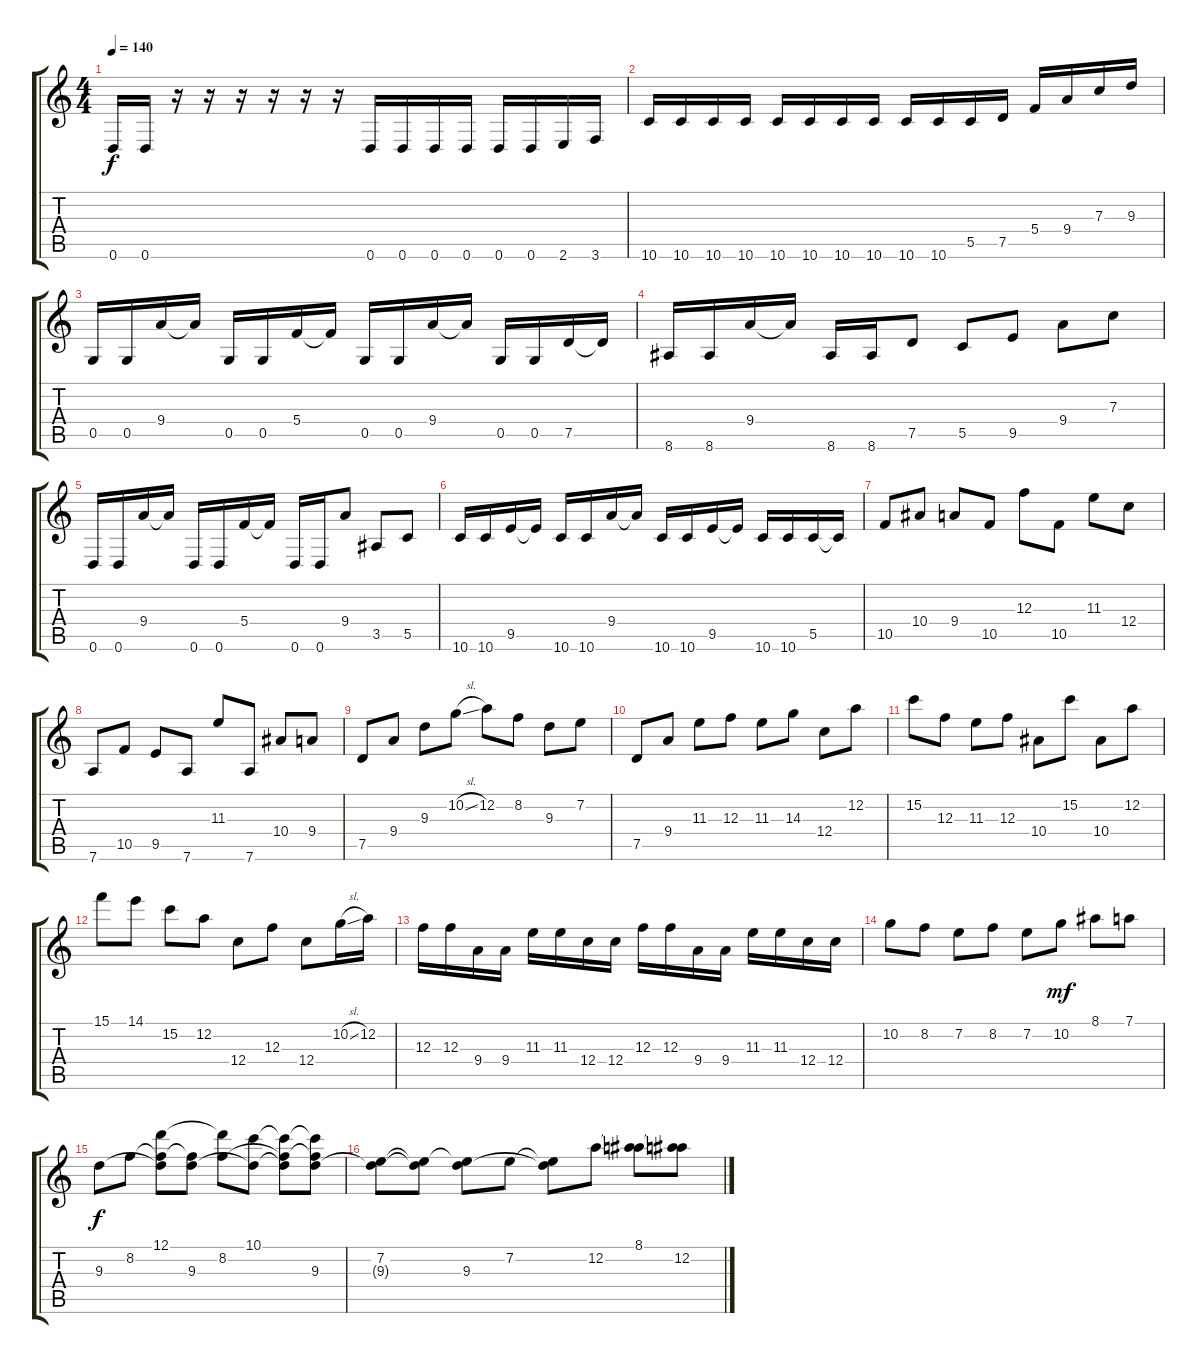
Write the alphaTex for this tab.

\track "" {instrument distortionguitar}
\staff {score tabs}
\tuning (D4 A3 F3 C3 G2 D2) {hide}
\ts (4 4)
\tempo 140
\clef g2
\ks c
0.6.16{dy f} 0.6.16 r.16 r.16 r.16 r.16 r.16 r.16 0.6.16 0.6.16 0.6.16 0.6.16 0.6.16 0.6.16 2.6.16 3.6.16 |
10.6.16 10.6.16 10.6.16 10.6.16 10.6.16 10.6.16 10.6.16 10.6.16 10.6.16 10.6.16 5.5.16 7.5.16 5.4.16 9.4.16 7.3.16 9.3.16 |
0.5.16 0.5.16 9.4.16 9.4{t}.16 0.5.16 0.5.16 5.4.16 5.4{t}.16 0.5.16 0.5.16 9.4.16 9.4{t}.16 0.5.16 0.5.16 7.5.16 7.5{t}.16 |
8.6.16 8.6.16 9.4.16 9.4{t}.16 8.6.16 8.6.16 7.5.8 5.5.8 9.5.8 9.4.8 7.3.8 |
0.6.16 0.6.16 9.4.16 9.4{t}.16 0.6.16 0.6.16 5.4.16 5.4{t}.16 0.6.16 0.6.16 9.4.8 3.5.8 5.5.8 |
10.6.16 10.6.16 9.5.16 9.5{t}.16 10.6.16 10.6.16 9.4.16 9.4{t}.16 10.6.16 10.6.16 9.5.16 9.5{t}.16 10.6.16 10.6.16 5.5.16 5.5{t}.16 |
10.5.8 10.4.8 9.4.8 10.5.8 12.3.8 10.5.8 11.3.8 12.4.8 |
7.6.8 10.5.8 9.5.8 7.6.8 11.3.8 7.6.8 10.4.8 9.4.8 |
7.5.8 9.4.8 9.3.8 10.2{sl}.8 12.2.8 8.2.8 9.3.8 7.2.8 |
7.5.8 9.4.8 11.3.8 12.3.8 11.3.8 14.3.8 12.4.8 12.2.8 |
15.2.8 12.3.8 11.3.8 12.3.8 10.4.8 15.2.8 10.4.8 12.2.8 |
15.1.8 14.1.8 15.2.8 12.2.8 12.4.8 12.3.8 12.4.8 10.2{sl}.16 12.2.16 |
12.3.16 12.3.16 9.4.16 9.4.16 11.3.16 11.3.16 12.4.16 12.4.16 12.3.16 12.3.16 9.4.16 9.4.16 11.3.16 11.3.16 12.4.16 12.4.16 |
10.2.8 8.2.8 7.2.8 8.2.8 7.2.8 10.2.8{dy mf} 8.1.8 7.1.8 |
9.3.8{dy f} 8.2.8 (12.1 8.2{t} 9.3{t}).8 (8.2{t} 9.3).8 (12.1{t} 8.2).8 (10.1 9.3{t}).8 (10.1{t} 8.2{t} 9.3{t}).8 (10.1{t} 8.2{t} 9.3).8 |
(7.2 9.3{t}).8 (7.2{t} 9.3{t}).8 (7.2{t} 9.3).8 7.2.8 (7.2{t} 9.3{t}).8 12.2.8 (8.1 12.2{t}).8 (8.1{t} 12.2).8
